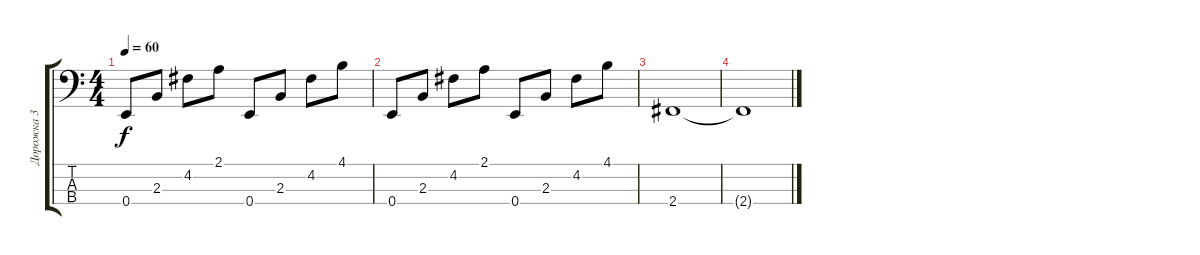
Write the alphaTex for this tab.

\track ("Дорожка 3" "Дорожка 3") {instrument slapbass1}
\staff {score tabs}
\tuning (G2 D2 A1 E1) {hide}
\ts (4 4)
\tempo 60
\clef f4
\ks c
0.4.8{dy f} 2.3.8 4.2.8 2.1.8 0.4.8 2.3.8 4.2.8 4.1.8 |
0.4.8 2.3.8 4.2.8 2.1.8 0.4.8 2.3.8 4.2.8 4.1.8 |
2.4.1 |
2.4{t}.1
